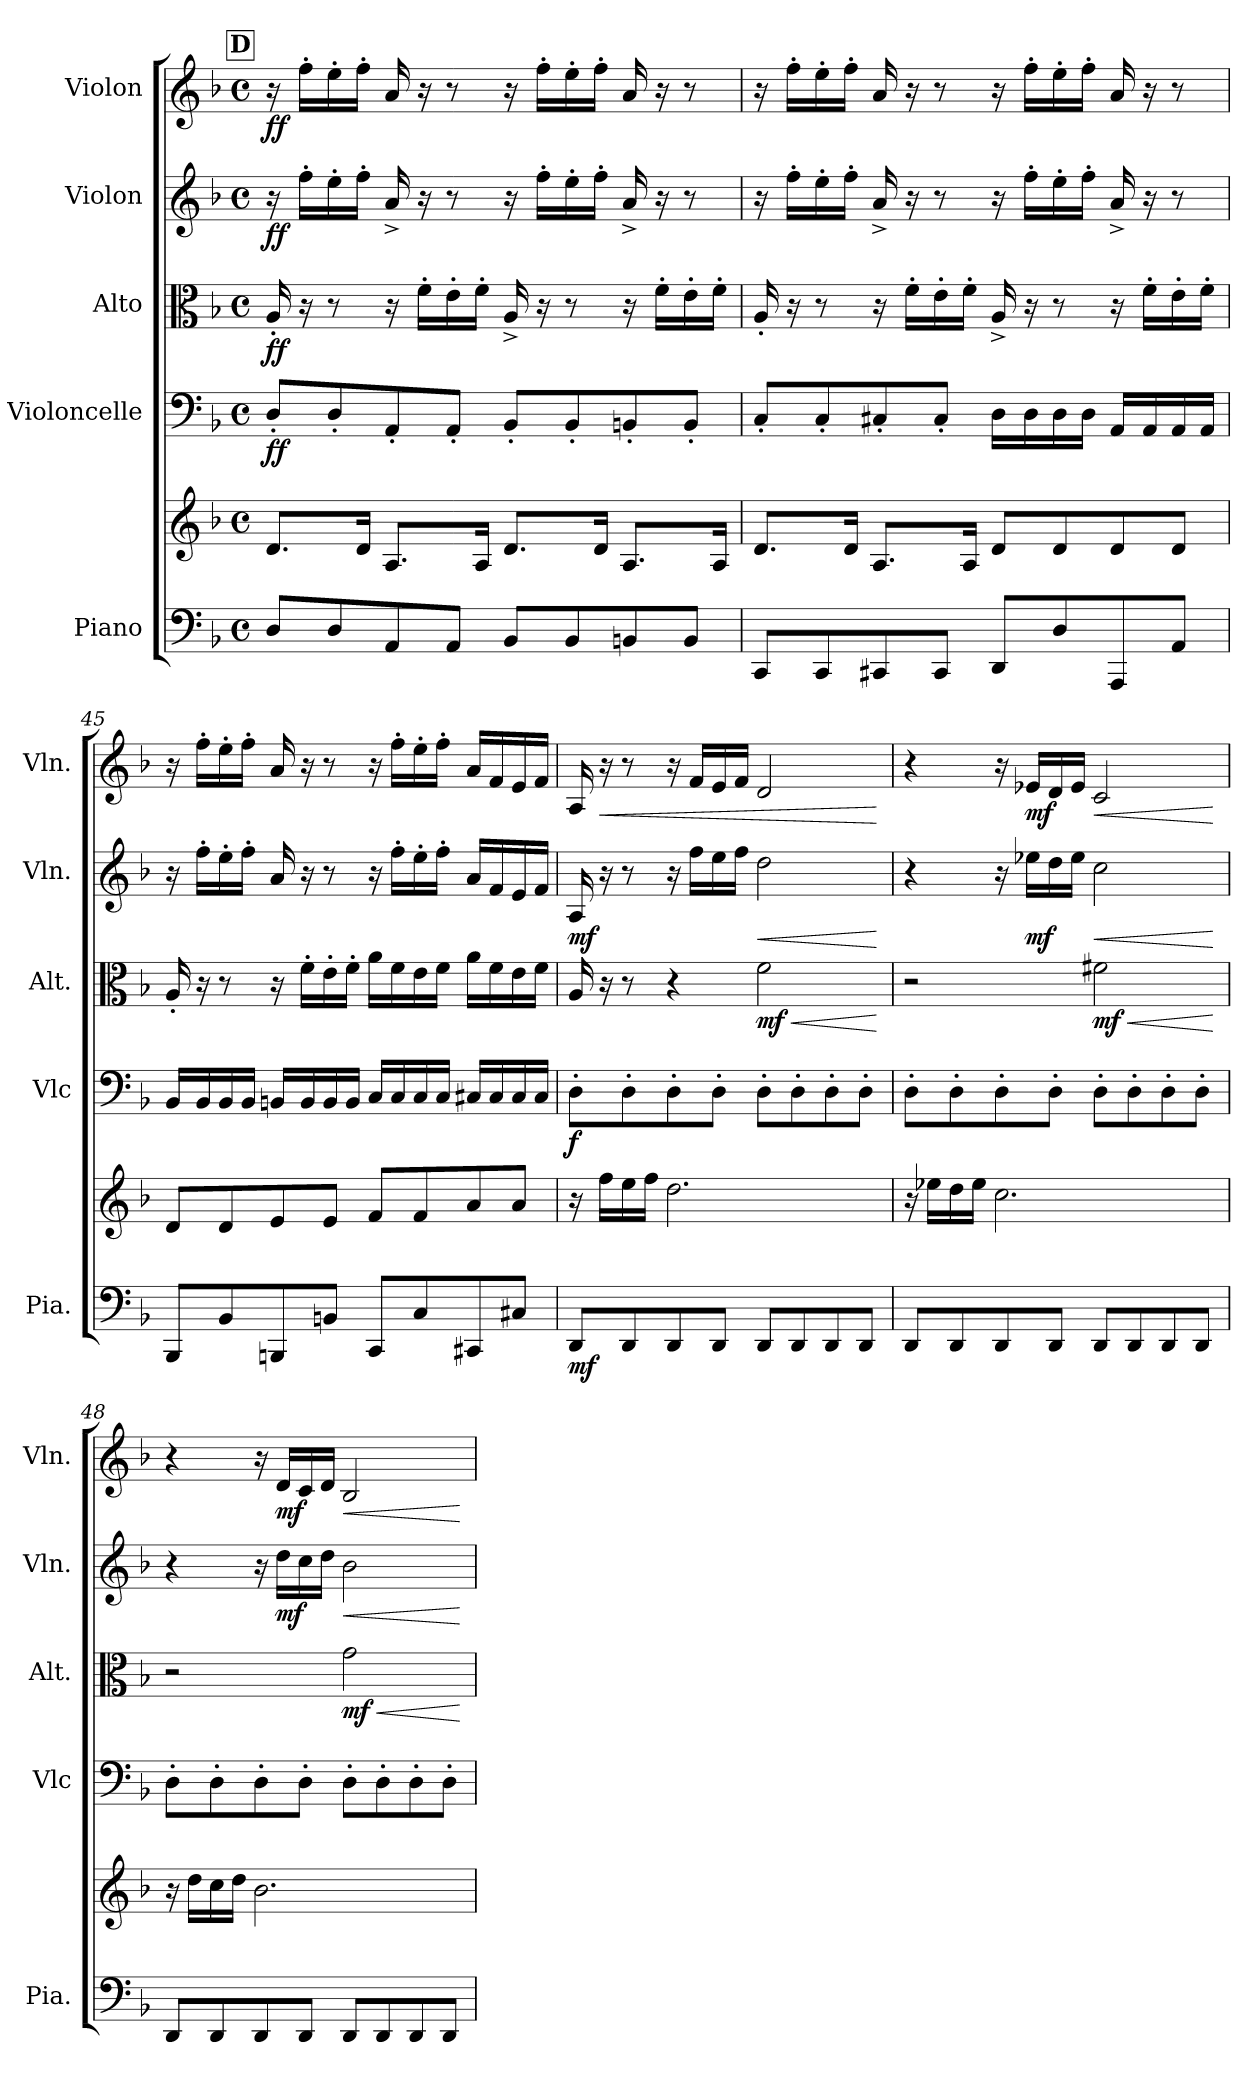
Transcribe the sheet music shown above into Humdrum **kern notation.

**kern	**kern	**dynam	**kern	**dynam	**kern	**dynam	**kern	**dynam	**kern	**dynam
*part5	*part5	*part5	*part4	*part4	*part3	*part3	*part2	*part2	*part1	*part1
*staff6	*staff5	*staff5/6	*staff4	*staff4	*staff3	*staff3	*staff2	*staff2	*staff1	*staff1
*I"Piano	*	*	*I"Violoncelle	*	*I"Alto	*	*I"Violon	*	*I"Violon	*
*I'Pia.	*	*	*I'Vlc	*	*I'Alt.	*	*I'Vln.	*	*I'Vln.	*
*clefF4	*clefG2	*	*clefF4	*	*clefC3	*	*clefG2	*	*clefG2	*
*k[b-]	*k[b-]	*	*k[b-]	*	*k[b-]	*	*k[b-]	*	*k[b-]	*
*M4/4	*M4/4	*	*M4/4	*	*M4/4	*	*M4/4	*	*M4/4	*
*met(c)	*met(c)	*	*met(c)	*	*met(c)	*	*met(c)	*	*met(c)	*
!!LO:REH:place=s1:a:B:fs=14:t=D
=43	=43	=43	=43	=43	=43	=43	=43	=43	=43	=43
!	!	!	!	!LO:DY:b	!	!LO:DY:b	!	!LO:DY:b	!	!LO:DY:b
8D/L	8.d/L	.	8D'/L	ff	16A'/	ff	16r	ff	16r	ff
.	.	.	.	.	16r	.	16ff'\LL	.	16ff'\LL	.
8D/	.	.	8D'/	.	8r	.	16ee'\	.	16ee'\	.
.	16d/Jk	.	.	.	.	.	16ff'\JJ	.	16ff'\JJ	.
8AA/	8.A/L	.	8AA'/	.	16r	.	16a^/	.	16a/	.
.	.	.	.	.	16f'\LL	.	16r	.	16r	.
8AA/J	.	.	8AA'/J	.	16e'\	.	8r	.	8r	.
.	16A/Jk	.	.	.	16f'\JJ	.	.	.	.	.
8BB-/L	8.d/L	.	8BB-'/L	.	16A^/	.	16r	.	16r	.
.	.	.	.	.	16r	.	16ff'\LL	.	16ff'\LL	.
8BB-/	.	.	8BB-'/	.	8r	.	16ee'\	.	16ee'\	.
.	16d/Jk	.	.	.	.	.	16ff'\JJ	.	16ff'\JJ	.
8BBn/	8.A/L	.	8BBn'/	.	16r	.	16a^/	.	16a/	.
.	.	.	.	.	16f'\LL	.	16r	.	16r	.
8BB/J	.	.	8BB'/J	.	16e'\	.	8r	.	8r	.
.	16A/Jk	.	.	.	16f'\JJ	.	.	.	.	.
!!LO:PB:g=z
=44	=44	=44	=44	=44	=44	=44	=44	=44	=44	=44
8CC/L	8.d/L	.	8C'/L	.	16A'/	.	16r	.	16r	.
.	.	.	.	.	16r	.	16ff'\LL	.	16ff'\LL	.
8CC/	.	.	8C'/	.	8r	.	16ee'\	.	16ee'\	.
.	16d/Jk	.	.	.	.	.	16ff'\JJ	.	16ff'\JJ	.
8CC#X/	8.A/L	.	8C#X'/	.	16r	.	16a^/	.	16a/	.
.	.	.	.	.	16f'\LL	.	16r	.	16r	.
8CC#/J	.	.	8C#'/J	.	16e'\	.	8r	.	8r	.
.	16A/Jk	.	.	.	16f'\JJ	.	.	.	.	.
8DD/L	8d/L	.	16D\LL	.	16A^/	.	16r	.	16r	.
.	.	.	16D\	.	16r	.	16ff'\LL	.	16ff'\LL	.
8D/	8d/	.	16D\	.	8r	.	16ee'\	.	16ee'\	.
.	.	.	16D\JJ	.	.	.	16ff'\JJ	.	16ff'\JJ	.
8AAA/	8d/	.	16AA/LL	.	16r	.	16a^/	.	16a/	.
.	.	.	16AA/	.	16f'\LL	.	16r	.	16r	.
8AA/J	8d/J	.	16AA/	.	16e'\	.	8r	.	8r	.
.	.	.	16AA/JJ	.	16f'\JJ	.	.	.	.	.
=45	=45	=45	=45	=45	=45	=45	=45	=45	=45	=45
8BBB-/L	8d/L	.	16BB-/LL	.	16A'/	.	16r	.	16r	.
.	.	.	16BB-/	.	16r	.	16ff'\LL	.	16ff'\LL	.
8BB-/	8d/	.	16BB-/	.	8r	.	16ee'\	.	16ee'\	.
.	.	.	16BB-/JJ	.	.	.	16ff'\JJ	.	16ff'\JJ	.
8BBBn/	8e/	.	16BBn/LL	.	16r	.	16a/	.	16a/	.
.	.	.	16BB/	.	16f'\LL	.	16r	.	16r	.
8BBn/J	8e/J	.	16BB/	.	16e'\	.	8r	.	8r	.
.	.	.	16BB/JJ	.	16f'\JJ	.	.	.	.	.
8CC/L	8f/L	.	16C/LL	.	16a\LL	.	16r	.	16r	.
.	.	.	16C/	.	16f\	.	16ff'\LL	.	16ff'\LL	.
8C/	8f/	.	16C/	.	16e\	.	16ee'\	.	16ee'\	.
.	.	.	16C/JJ	.	16f\JJ	.	16ff'\JJ	.	16ff'\JJ	.
8CC#X/	8a/	.	16C#X/LL	.	16a\LL	.	16a/LL	.	16a/LL	.
.	.	.	16C#/	.	16f\	.	16f/	.	16f/	.
8C#X/J	8a/J	.	16C#/	.	16e\	.	16e/	.	16e/	.
.	.	.	16C#/JJ	.	16f\JJ	.	16f/JJ	.	16f/JJ	.
!!LO:LB:g=z
=46	=46	=46	=46	=46	=46	=46	=46	=46	=46	=46
!	!	!LO:DY:b=2	!	!LO:DY:b	!	!	!	!LO:DY:b	!	!LO:DY:b
!	!	!	!	!	!	!	!	!	!	!LO:DY:n=1:b
8DD/L	16r	mf	8D'\L	f	16A/	.	16A/	mf	16A/	mf mf
!	!	!	!	!	!	!	!	!	!	!LO:HP:b
.	16ff\LL	.	.	.	16r	.	16r	.	16r	<
8DD/	16ee\	.	8D'\	.	8r	.	8r	.	8r	.
.	16ff\JJ	.	.	.	.	.	.	.	.	.
8DD/	2.dd\	.	8D'\	.	4r	.	16r	.	16r	.
.	.	.	.	.	.	.	16ff\LL	.	16f/LL	.
8DD/J	.	.	8D'\J	.	.	.	16ee\	.	16e/	.
.	.	.	.	.	.	.	16ff\JJ	.	16f/JJ	.
!	!	!	!	!	!	!LO:HP:b	!	!LO:HP:b	!	!
!	!	!	!	!	!	!LO:DY:n=1:b	!	!	!	!
8DD/L	.	.	8D'\L	.	2f\	< mf	2dd\	<	2d/	.
8DD/	.	.	8D'\	.	.	.	.	.	.	.
8DD/	.	.	8D'\	.	.	.	.	.	.	.
8DD/J	.	.	8D'\J	.	.	.	.	.	.	.
.	.	.	.	.	.	[	.	[	.	[
=47	=47	=47	=47	=47	=47	=47	=47	=47	=47	=47
8DD/L	16r	.	8D'\L	.	2r	.	4r	.	4r	.
.	16ee-X\LL	.	.	.	.	.	.	.	.	.
8DD/	16dd\	.	8D'\	.	.	.	.	.	.	.
.	16ee-\JJ	.	.	.	.	.	.	.	.	.
8DD/	2.cc\	.	8D'\	.	.	.	16r	.	16r	.
!	!	!	!	!	!	!	!	!LO:DY:b	!	!LO:DY:b
.	.	.	.	.	.	.	16ee-X\LL	mf	16e-X/LL	mf
8DD/J	.	.	8D'\J	.	.	.	16dd\	.	16d/	.
.	.	.	.	.	.	.	16ee-\JJ	.	16e-/JJ	.
!	!	!	!	!	!	!LO:HP:b	!	!LO:HP:b	!	!LO:HP:b
!	!	!	!	!	!	!LO:DY:n=1:b	!	!	!	!
8DD/L	.	.	8D'\L	.	2f#X\	< mf	2cc\	<	2c/	<
8DD/	.	.	8D'\	.	.	.	.	.	.	.
8DD/	.	.	8D'\	.	.	.	.	.	.	.
8DD/J	.	.	8D'\J	.	.	.	.	.	.	.
.	.	.	.	.	.	[	.	[	.	[
=48	=48	=48	=48	=48	=48	=48	=48	=48	=48	=48
8DD/L	16r	.	8D'\L	.	2r	.	4r	.	4r	.
.	16dd\LL	.	.	.	.	.	.	.	.	.
8DD/	16cc\	.	8D'\	.	.	.	.	.	.	.
.	16dd\JJ	.	.	.	.	.	.	.	.	.
8DD/	2.b-\	.	8D'\	.	.	.	16r	.	16r	.
!	!	!	!	!	!	!	!	!LO:DY:b	!	!LO:DY:b
.	.	.	.	.	.	.	16dd\LL	mf	16d/LL	mf
8DD/J	.	.	8D'\J	.	.	.	16cc\	.	16c/	.
.	.	.	.	.	.	.	16dd\JJ	.	16d/JJ	.
!	!	!	!	!	!	!LO:HP:b	!	!LO:HP:b	!	!LO:HP:b
!	!	!	!	!	!	!LO:DY:n=1:b	!	!	!	!
8DD/L	.	.	8D'\L	.	2g\	< mf	2b-\	<	2B-/	<
8DD/	.	.	8D'\	.	.	.	.	.	.	.
8DD/	.	.	8D'\	.	.	.	.	.	.	.
8DD/J	.	.	8D'\J	.	.	.	.	.	.	.
.	.	.	.	.	.	[	.	[	.	[
=	=	=	=	=	=	=	=	=	=	=
*-	*-	*-	*-	*-	*-	*-	*-	*-	*-	*-
